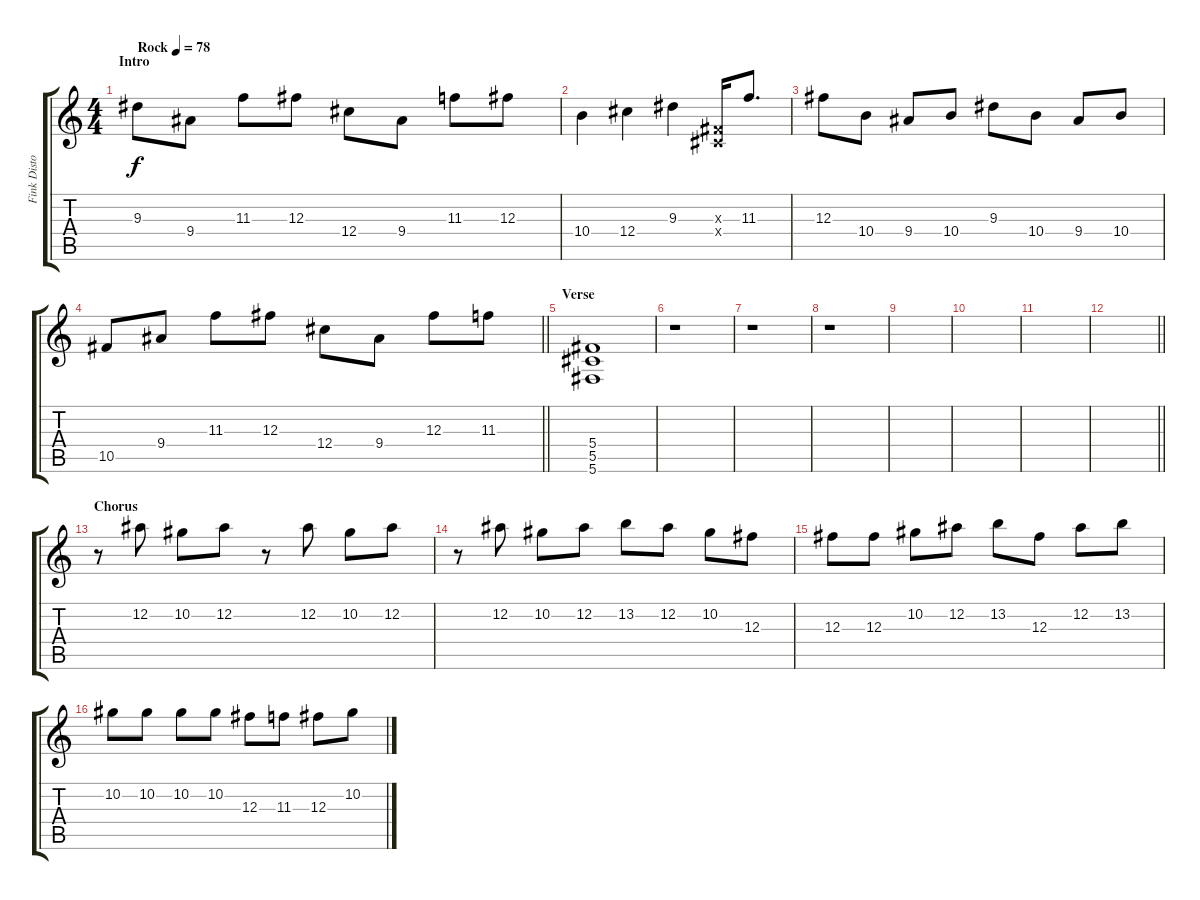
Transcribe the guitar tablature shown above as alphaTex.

\track ("Fink Distortion" "Fink Disto") {instrument distortionguitar}
\staff {score tabs}
\tuning (Eb4 Bb3 Gb3 Db3 Ab2 Db2) {hide}
\ts (4 4)
\section ("" "Intro")
\tempo (78 "Rock")
\clef g2
\ks c
9.3.8{dy f instrument distortionguitar} 9.4.8 11.3.8 12.3.8 12.4.8 9.4.8 11.3.8 12.3.8 |
10.4.4 12.4.4 9.3.4 (0.3{x} 0.4{x}).16 11.3.8{d} |
12.3.8 10.4.8 9.4.8 10.4.8 9.3.8 10.4.8 9.4.8 10.4.8 |
\barLineRight lightlight
10.5.8 9.4.8 11.3.8 12.3.8 12.4.8 9.4.8 12.3.8 11.3.8 |
\section ("" "Verse")
(5.4 5.5 5.6).1 |
r.1 |
r.1 |
r.1 |
|
|
|
\barLineRight lightlight
|
\section ("" "Chorus")
r.8{instrument distortionguitar} 12.2.8 10.2.8 12.2.8 r.8 12.2.8 10.2.8 12.2.8 |
r.8 12.2.8 10.2.8 12.2.8 13.2.8 12.2.8 10.2.8 12.3.8 |
12.3.8 12.3.8 10.2.8 12.2.8 13.2.8 12.3.8 12.2.8 13.2.8 |
10.2.8 10.2.8 10.2.8 10.2.8 12.3.8 11.3.8 12.3.8 10.2.8
